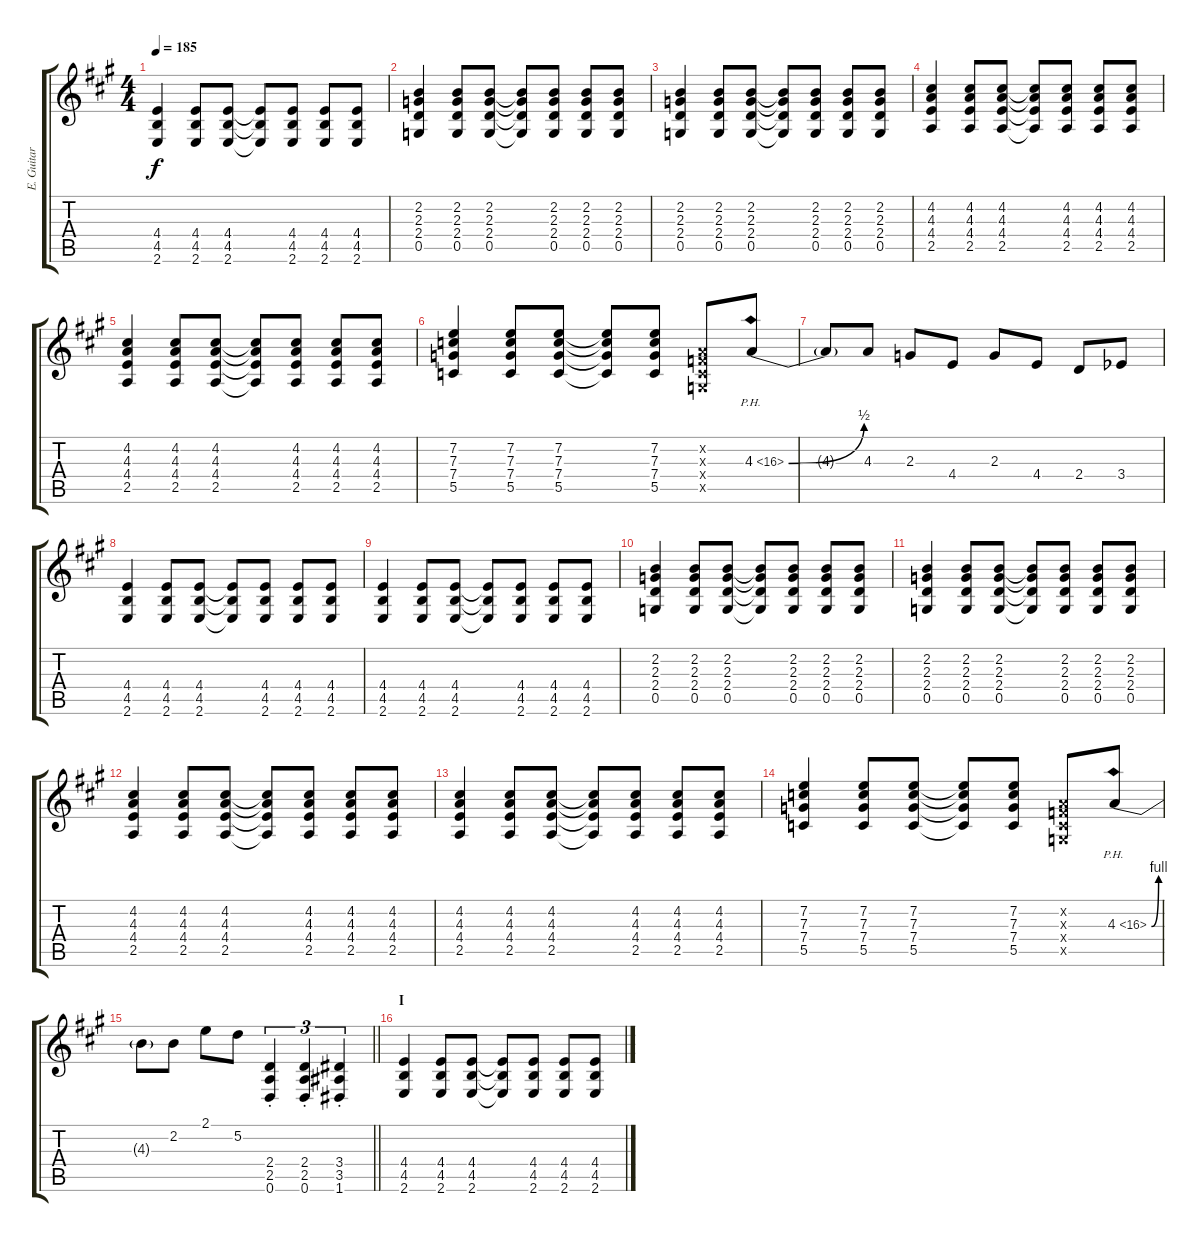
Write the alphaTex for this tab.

\track ("E. Guitar III" "E. Guitar ") {instrument overdrivenguitar}
\staff {score tabs}
\tuning (D4 A3 F3 C3 G2 D2) {hide}
\ts (4 4)
\tempo 185
\clef g2
\ks a
(4.4 4.5 2.6).4{dy f} (4.4 4.5 2.6).8 (4.4 4.5 2.6).8 (4.4{t} 4.5{t} 2.6{t}).8 (4.4 4.5 2.6).8 (4.4 4.5 2.6).8 (4.4 4.5 2.6).8 |
(2.2 2.3 2.4 0.5).4 (2.2 2.3 2.4 0.5).8 (2.2 2.3 2.4 0.5).8 (2.2{t} 2.3{t} 2.4{t} 0.5{t}).8 (2.2 2.3 2.4 0.5).8 (2.2 2.3 2.4 0.5).8 (2.2 2.3 2.4 0.5).8 |
(2.2 2.3 2.4 0.5).4 (2.2 2.3 2.4 0.5).8 (2.2 2.3 2.4 0.5).8 (2.2{t} 2.3{t} 2.4{t} 0.5{t}).8 (2.2 2.3 2.4 0.5).8 (2.2 2.3 2.4 0.5).8 (2.2 2.3 2.4 0.5).8 |
(4.2 4.3 4.4 2.5).4 (4.2 4.3 4.4 2.5).8 (4.2 4.3 4.4 2.5).8 (4.2{t} 4.3{t} 4.4{t} 2.5{t}).8 (4.2 4.3 4.4 2.5).8 (4.2 4.3 4.4 2.5).8 (4.2 4.3 4.4 2.5).8 |
(4.2 4.3 4.4 2.5).4 (4.2 4.3 4.4 2.5).8 (4.2 4.3 4.4 2.5).8 (4.2{t} 4.3{t} 4.4{t} 2.5{t}).8 (4.2 4.3 4.4 2.5).8 (4.2 4.3 4.4 2.5).8 (4.2 4.3 4.4 2.5).8 |
(7.2 7.3 7.4 5.5).4 (7.2 7.3 7.4 5.5).8 (7.2 7.3 7.4 5.5).8 (7.2{t} 7.3{t} 7.4{t} 5.5{t}).8 (7.2 7.3 7.4 5.5).8 (0.2{x} 0.3{x} 0.4{x} 0.5{x}).8 4.3{be (bend 0 0 60 2) ph 12}.8 |
4.3{t}.8 4.3.8 2.3.8 4.4.8 2.3.8 4.4.8 2.4.8 3.4{acc b}.8 |
(4.4 4.5 2.6).4 (4.4 4.5 2.6).8 (4.4 4.5 2.6).8 (4.4{t} 4.5{t} 2.6{t}).8 (4.4 4.5 2.6).8 (4.4 4.5 2.6).8 (4.4 4.5 2.6).8 |
(4.4 4.5 2.6).4 (4.4 4.5 2.6).8 (4.4 4.5 2.6).8 (4.4{t} 4.5{t} 2.6{t}).8 (4.4 4.5 2.6).8 (4.4 4.5 2.6).8 (4.4 4.5 2.6).8 |
(2.2 2.3 2.4 0.5).4 (2.2 2.3 2.4 0.5).8 (2.2 2.3 2.4 0.5).8 (2.2{t} 2.3{t} 2.4{t} 0.5{t}).8 (2.2 2.3 2.4 0.5).8 (2.2 2.3 2.4 0.5).8 (2.2 2.3 2.4 0.5).8 |
(2.2 2.3 2.4 0.5).4 (2.2 2.3 2.4 0.5).8 (2.2 2.3 2.4 0.5).8 (2.2{t} 2.3{t} 2.4{t} 0.5{t}).8 (2.2 2.3 2.4 0.5).8 (2.2 2.3 2.4 0.5).8 (2.2 2.3 2.4 0.5).8 |
(4.2 4.3 4.4 2.5).4 (4.2 4.3 4.4 2.5).8 (4.2 4.3 4.4 2.5).8 (4.2{t} 4.3{t} 4.4{t} 2.5{t}).8 (4.2 4.3 4.4 2.5).8 (4.2 4.3 4.4 2.5).8 (4.2 4.3 4.4 2.5).8 |
(4.2 4.3 4.4 2.5).4 (4.2 4.3 4.4 2.5).8 (4.2 4.3 4.4 2.5).8 (4.2{t} 4.3{t} 4.4{t} 2.5{t}).8 (4.2 4.3 4.4 2.5).8 (4.2 4.3 4.4 2.5).8 (4.2 4.3 4.4 2.5).8 |
(7.2 7.3 7.4 5.5).4 (7.2 7.3 7.4 5.5).8 (7.2 7.3 7.4 5.5).8 (7.2{t} 7.3{t} 7.4{t} 5.5{t}).8 (7.2 7.3 7.4 5.5).8 (0.2{x} 0.3{x} 0.4{x} 0.5{x}).8 4.3{be (bend 0 0 60 4) ph 12}.8 |
\barLineRight lightlight
4.3{t}.8 2.2.8 2.1.8 5.2.8 (2.4{st} 2.5{st} 0.6{st}).4{tu (3 2)} (2.4{st} 2.5{st} 0.6{st}).4{tu (3 2)} (3.4{st} 3.5{st} 1.6{st}).4{tu (3 2)} |
\section ("" "I")
(4.4 4.5 2.6).4 (4.4 4.5 2.6).8 (4.4 4.5 2.6).8 (4.4{t} 4.5{t} 2.6{t}).8 (4.4 4.5 2.6).8 (4.4 4.5 2.6).8 (4.4 4.5 2.6).8
